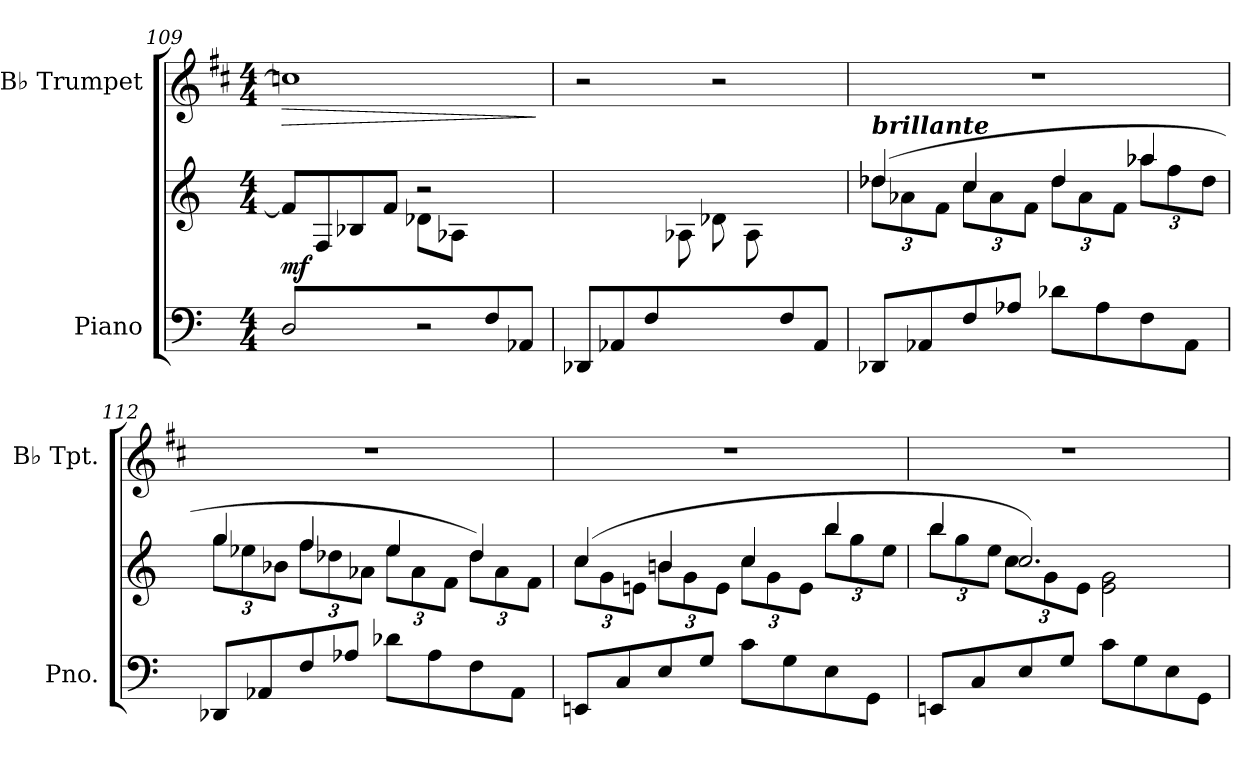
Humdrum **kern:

**kern	**kern	**dynam	**kern	**dynam
*part2	*part2	*part2	*part1	*part1
*staff3	*staff2	*staff2/3	*staff1	*staff1
*I"Piano	*	*	*I"B♭ Trumpet	*
*I'Pno.	*	*	*I'B♭ Tpt.	*
*clefF4	*clefG2	*	*clefG2	*
*	*	*	*ITrd1c2	*
*k[]	*k[]	*	*k[]	*
*M4/4	*M4/4	*	*M4/4	*
*MM200	*MM200	*	*MM200	*
=109	=109	=109	=109	=109
*^	*^	*	*	*
*	*^	*	*^	*	*	*
*	*	*	*	*	*^	*	*	*
!	!	!	!	!	!	!	!LO:DY:b	!	!LO:HP:b
2D/	2ryy	2ryy	8f/L]	2ryy	2ryy	2ryy	mf	1b-X]	>
.	.	.	8F/	.	.	.	.	.	.
.	.	.	8B-X/	.	.	.	.	.	.
.	.	.	8f/J	.	.	.	.	.	.
4ryy	2r	2r	2ryy	2r	2r	8d-X\L	.	.	.
.	.	.	.	.	.	8A-X\	.	.	.
8F/	.	.	.	.	.	4ryy	.	.	.
8AA-X/J	.	.	.	.	.	.	.	.	.
*v	*v	*v	*	*	*	*	*	*	*
*	*v	*v	*v	*v	*	*	*
.	.	.	.	]
=110	=110	=110	=110	=110
*	*^	*	*	*
8DD-X/L	1ryy	4.ryy	.	2r	.
8AA-X/	.	.	.	.	.
8F/	.	.	.	.	.
4.ryy	.	8A-X\J	.	.	.
.	.	8d-X\L	.	2r	.
.	.	8A-\	.	.	.
8F/	.	4ryy	.	.	.
8AA-/J	.	.	.	.	.
!!LO:LB:g=z
=111	=111	=111	=111	=111	=111
*	*	*Xbrackettup	*	*	*
!	!LO:TX:a:Bi:t=brillante	!	!	!	!
!	!	!	!LO:DY:b	!	!
8DD-X/L	(4dd-X/	12dd-\L	other-dynamics	1r	.
.	.	12a-X\	.	.	.
8AA-X/	.	.	.	.	.
.	.	12f\J	.	.	.
8F/	4cc/	12cc\L	.	.	.
.	.	12a-\	.	.	.
8A-X/J	.	.	.	.	.
.	.	12f\J	.	.	.
8d-X\L	4dd-/	12dd-\L	.	.	.
.	.	12a-\	.	.	.
8A-\	.	.	.	.	.
.	.	12f\J	.	.	.
8F\	4aa-X/	12aa-\L	.	.	.
.	.	12ff\	.	.	.
8AA-\J	.	.	.	.	.
.	.	12dd-\J	.	.	.
=112	=112	=112	=112	=112	=112
8DD-X/L	4gg/	12gg\L	.	1r	.
.	.	12ee-X\	.	.	.
8AA-X/	.	.	.	.	.
.	.	12b-X\J	.	.	.
8F/	4ff/	12ff\L	.	.	.
.	.	12dd-X\	.	.	.
8A-X/J	.	.	.	.	.
.	.	12a-X\J	.	.	.
8d-X\L	4ee-/	12ee-\L	.	.	.
.	.	12a-\	.	.	.
8A-\	.	.	.	.	.
.	.	12f\J	.	.	.
8F\	4dd-/)	12dd-\L	.	.	.
.	.	12a-\	.	.	.
8AA-\J	.	.	.	.	.
.	.	12f\J	.	.	.
!!LO:LB:g=z
=113	=113	=113	=113	=113	=113
8EEni/L	(4cc/	12cc\L	.	1r	.
.	.	12g\	.	.	.
8C/	.	.	.	.	.
.	.	12eni\J	.	.	.
8E/	4bni/	12b\L	.	.	.
.	.	12g\	.	.	.
8G/J	.	.	.	.	.
.	.	12e\J	.	.	.
8c\L	4cc/	12cc\L	.	.	.
.	.	12g\	.	.	.
8G\	.	.	.	.	.
.	.	12e\J	.	.	.
8E\	4bb/	12bb\L	.	.	.
.	.	12gg\	.	.	.
8GG\J	.	.	.	.	.
.	.	12ee\J	.	.	.
=114	=114	=114	=114	=114	=114
8EEn/L	4bb/	12bb\L	.	1r	.
.	.	12gg\	.	.	.
8C/	.	.	.	.	.
.	.	12ee\J	.	.	.
8E/	2.cc/)	12cc\L	.	.	.
.	.	12g\	.	.	.
8G/J	.	.	.	.	.
.	.	12e\J	.	.	.
8c\L	.	2e\ 2g\	.	.	.
8G\	.	.	.	.	.
8E\	.	.	.	.	.
8GG\J	.	.	.	.	.
*	*v	*v	*	*	*
=	=	=	=	=
*-	*-	*-	*-	*-
